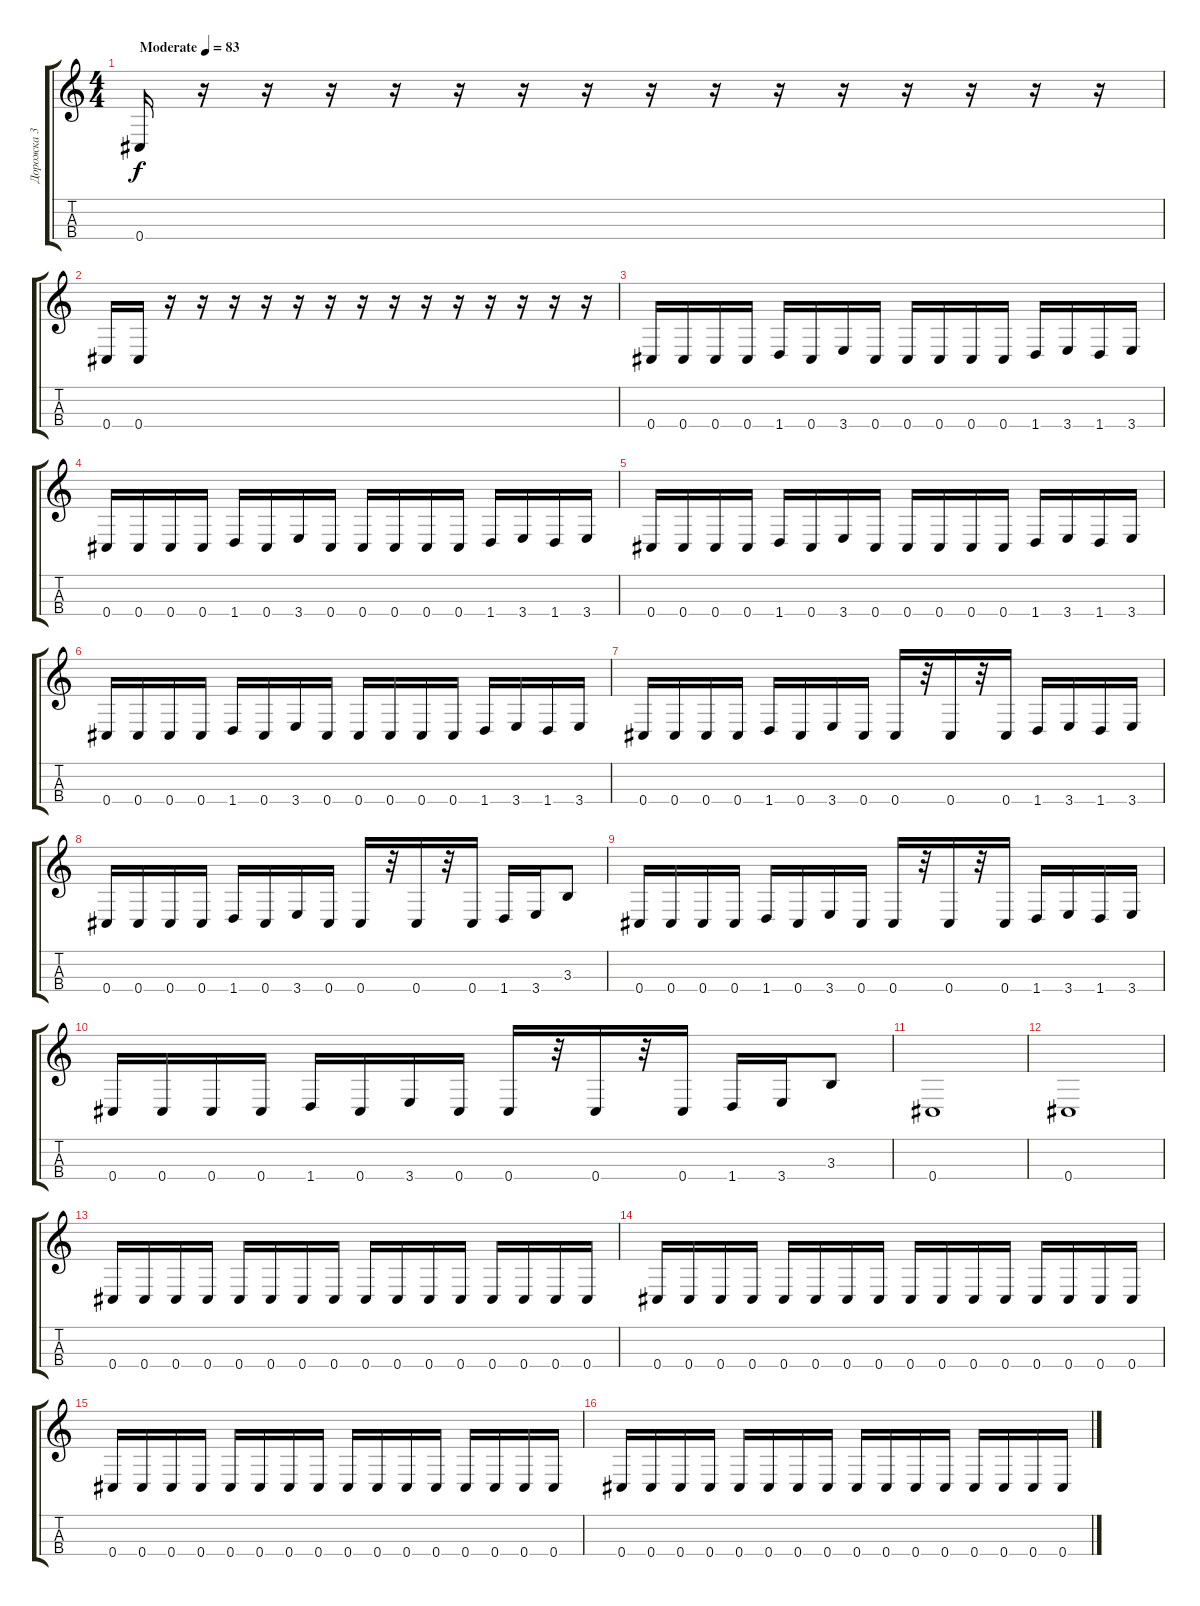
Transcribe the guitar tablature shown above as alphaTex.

\track ("Дорожка 3" "Дорожка 3") {instrument electricbassfinger}
\staff {score tabs}
\tuning (Gb3 Db3 Ab2 Db2) {hide}
\ts (4 4)
\tempo (83 "Moderate")
\clef g2
\ks c
0.4.16{dy f instrument electricbassfinger} r.16 r.16 r.16 r.16 r.16 r.16 r.16 r.16 r.16 r.16 r.16 r.16 r.16 r.16 r.16 |
0.4.16 0.4.16 r.16 r.16 r.16 r.16 r.16 r.16 r.16 r.16 r.16 r.16 r.16 r.16 r.16 r.16 |
0.4.16 0.4.16 0.4.16 0.4.16 1.4.16 0.4.16 3.4.16 0.4.16 0.4.16 0.4.16 0.4.16 0.4.16 1.4.16 3.4.16 1.4.16 3.4.16 |
0.4.16 0.4.16 0.4.16 0.4.16 1.4.16 0.4.16 3.4.16 0.4.16 0.4.16 0.4.16 0.4.16 0.4.16 1.4.16 3.4.16 1.4.16 3.4.16 |
0.4.16 0.4.16 0.4.16 0.4.16 1.4.16 0.4.16 3.4.16 0.4.16 0.4.16 0.4.16 0.4.16 0.4.16 1.4.16 3.4.16 1.4.16 3.4.16 |
0.4.16 0.4.16 0.4.16 0.4.16 1.4.16 0.4.16 3.4.16 0.4.16 0.4.16 0.4.16 0.4.16 0.4.16 1.4.16 3.4.16 1.4.16 3.4.16 |
0.4.16 0.4.16 0.4.16 0.4.16 1.4.16 0.4.16 3.4.16 0.4.16 0.4.16 r.32 0.4.16 r.32 0.4.16 1.4.16 3.4.16 1.4.16 3.4.16 |
0.4.16 0.4.16 0.4.16 0.4.16 1.4.16 0.4.16 3.4.16 0.4.16 0.4.16 r.32 0.4.16 r.32 0.4.16 1.4.16 3.4.16 3.3.8 |
0.4.16 0.4.16 0.4.16 0.4.16 1.4.16 0.4.16 3.4.16 0.4.16 0.4.16 r.32 0.4.16 r.32 0.4.16 1.4.16 3.4.16 1.4.16 3.4.16 |
0.4.16 0.4.16 0.4.16 0.4.16 1.4.16 0.4.16 3.4.16 0.4.16 0.4.16 r.32 0.4.16 r.32 0.4.16 1.4.16 3.4.16 3.3.8 |
0.4.1 |
0.4.1 |
0.4.16 0.4.16 0.4.16 0.4.16 0.4.16 0.4.16 0.4.16 0.4.16 0.4.16 0.4.16 0.4.16 0.4.16 0.4.16 0.4.16 0.4.16 0.4.16 |
0.4.16 0.4.16 0.4.16 0.4.16 0.4.16 0.4.16 0.4.16 0.4.16 0.4.16 0.4.16 0.4.16 0.4.16 0.4.16 0.4.16 0.4.16 0.4.16 |
0.4.16 0.4.16 0.4.16 0.4.16 0.4.16 0.4.16 0.4.16 0.4.16 0.4.16 0.4.16 0.4.16 0.4.16 0.4.16 0.4.16 0.4.16 0.4.16 |
0.4.16 0.4.16 0.4.16 0.4.16 0.4.16 0.4.16 0.4.16 0.4.16 0.4.16 0.4.16 0.4.16 0.4.16 0.4.16 0.4.16 0.4.16 0.4.16
